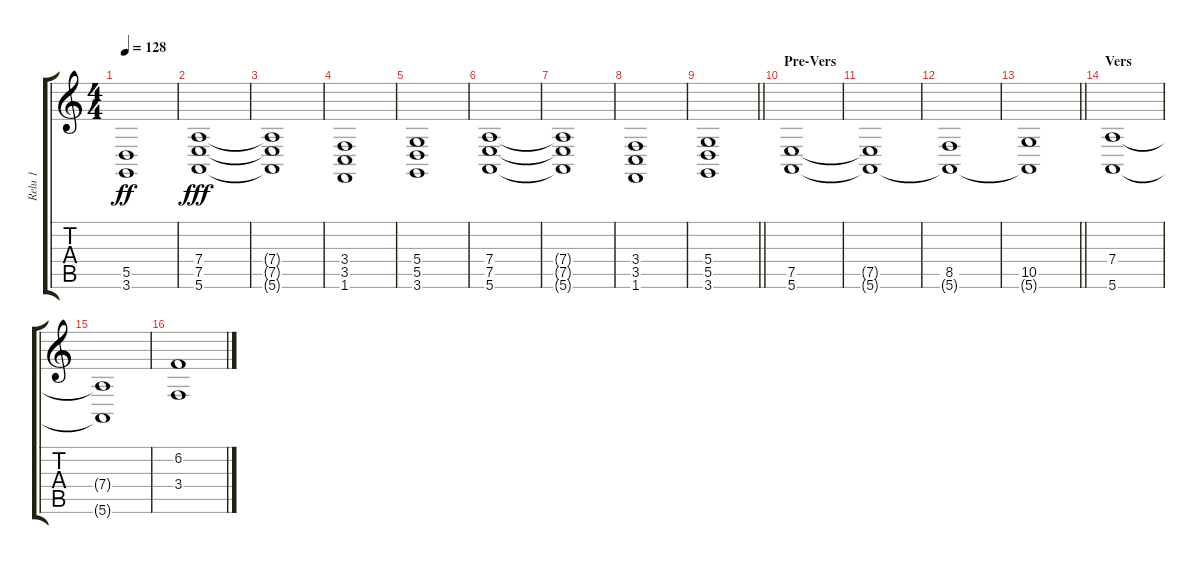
\track ("Relu 1" "Relu 1") {instrument stringensemble1}
\staff {score tabs}
\tuning (E4 B3 G3 D3 A2 E2) {hide}
\ts (4 4)
\tempo 128
\clef g2
\ks c
(5.5 3.6).1{dy ff} |
(7.4 7.5 5.6).1{dy fff} |
(7.4{t} 7.5{t} 5.6{t}).1 |
(3.4 3.5 1.6).1 |
(5.4 5.5 3.6).1 |
(7.4 7.5 5.6).1 |
(7.4{t} 7.5{t} 5.6{t}).1 |
(3.4 3.5 1.6).1 |
\barLineRight lightlight
(5.4 5.5 3.6).1 |
\section ("" "Pre-Vers")
(7.5 5.6).1 |
(7.5{t} 5.6{t}).1 |
(8.5 5.6{t}).1 |
\barLineRight lightlight
(10.5 5.6{t}).1 |
\section ("" "Vers")
(7.4 5.6).1 |
(7.4{t} 5.6{t}).1 |
(6.2 3.4).1
